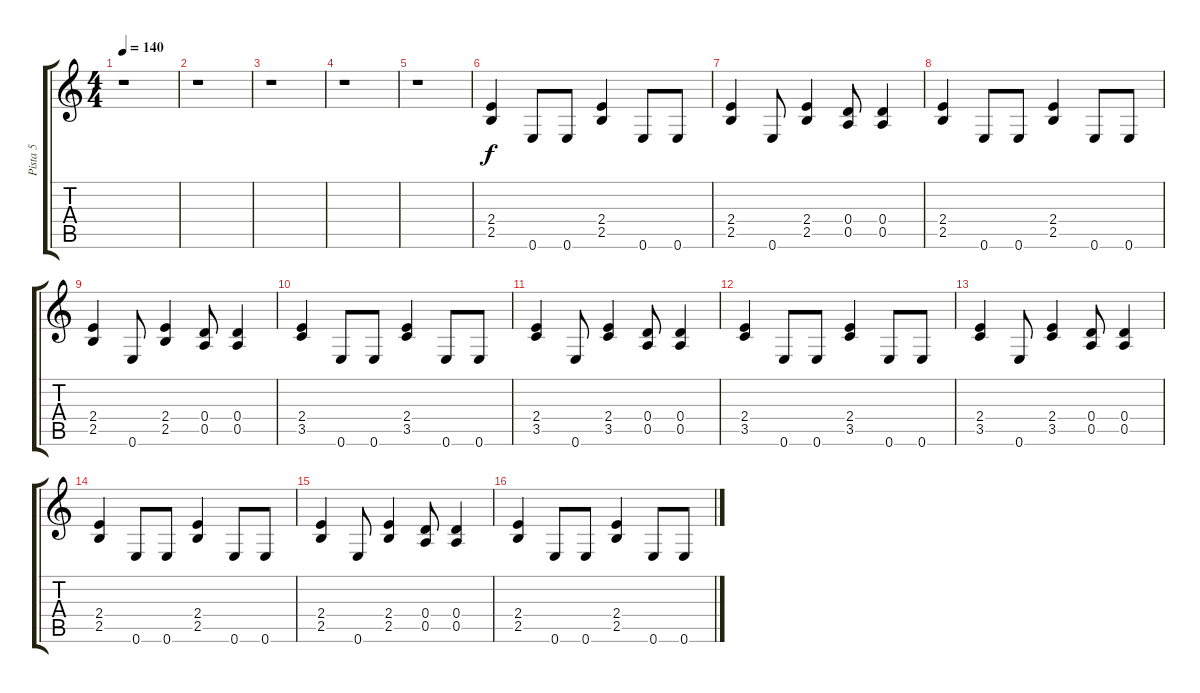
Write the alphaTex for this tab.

\track ("Pista 5" "Pista 5") {instrument distortionguitar}
\staff {score tabs}
\tuning (E4 B3 G3 D3 A2 E2) {hide}
\ts (4 4)
\tempo 140
\clef g2
\ks c
r.1{dy f} |
r.1 |
r.1 |
r.1 |
r.1 |
(2.4 2.5).4 0.6.8 0.6.8 (2.4 2.5).4 0.6.8 0.6.8 |
(2.4 2.5).4 0.6.8 (2.4 2.5).4 (0.4 0.5).8 (0.4 0.5).4 |
(2.4 2.5).4 0.6.8 0.6.8 (2.4 2.5).4 0.6.8 0.6.8 |
(2.4 2.5).4 0.6.8 (2.4 2.5).4 (0.4 0.5).8 (0.4 0.5).4 |
(2.4 3.5).4 0.6.8 0.6.8 (2.4 3.5).4 0.6.8 0.6.8 |
(2.4 3.5).4 0.6.8 (2.4 3.5).4 (0.4 0.5).8 (0.4 0.5).4 |
(2.4 3.5).4 0.6.8 0.6.8 (2.4 3.5).4 0.6.8 0.6.8 |
(2.4 3.5).4 0.6.8 (2.4 3.5).4 (0.4 0.5).8 (0.4 0.5).4 |
(2.4 2.5).4 0.6.8 0.6.8 (2.4 2.5).4 0.6.8 0.6.8 |
(2.4 2.5).4 0.6.8 (2.4 2.5).4 (0.4 0.5).8 (0.4 0.5).4 |
(2.4 2.5).4 0.6.8 0.6.8 (2.4 2.5).4 0.6.8 0.6.8
